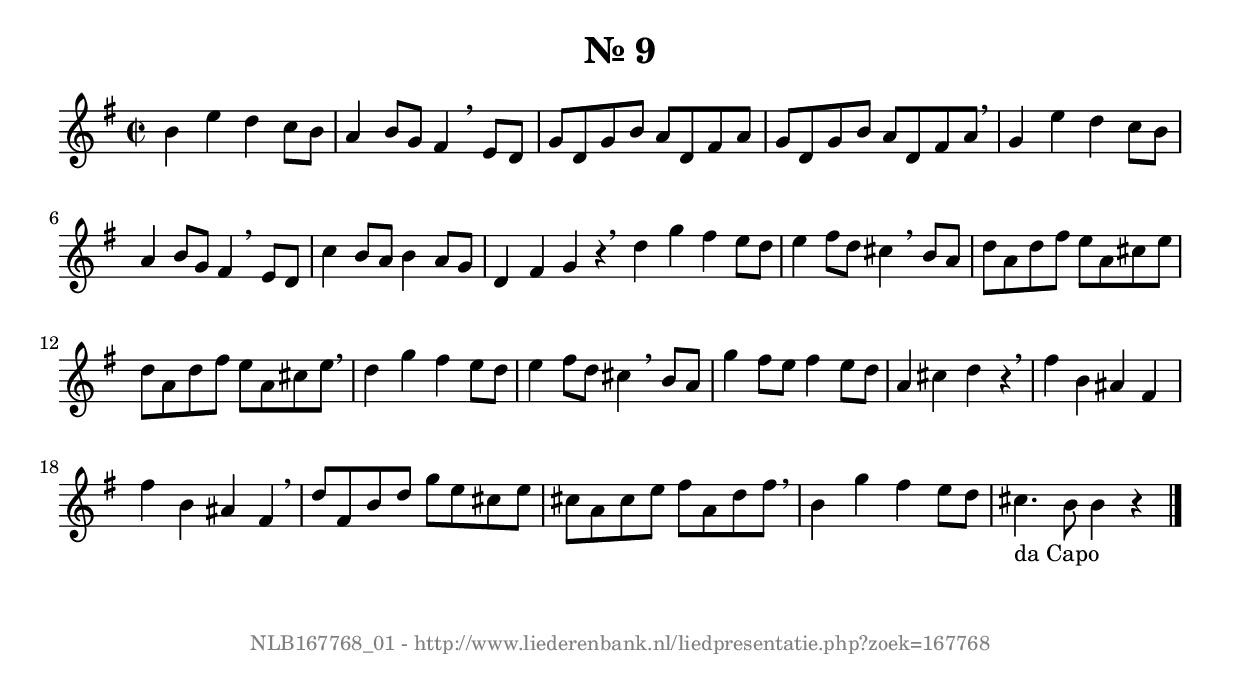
%
% produced by wce2krn 1.64 (7 June 2014)
%
\version"2.16"
#(append! paper-alist '(("long" . (cons (* 210 mm) (* 2000 mm)))))
#(set-default-paper-size "long")
sb = {\breathe}
mBreak = {\breathe }
bBreak = {\breathe }
x = {\once\override NoteHead #'style = #'cross }
gl=\glissando
itime={\override Staff.TimeSignature #'stencil = ##f }
ficta = {\once\set suggestAccidentals = ##t}
fine = {\once\override Score.RehearsalMark #'self-alignment-X = #1 \mark \markup {\italic{Fine}}}
dc = {\once\override Score.RehearsalMark #'self-alignment-X = #1 \mark \markup {\italic{D.C.}}}
dcf = {\once\override Score.RehearsalMark #'self-alignment-X = #1 \mark \markup {\italic{D.C. al Fine}}}
dcc = {\once\override Score.RehearsalMark #'self-alignment-X = #1 \mark \markup {\italic{D.C. al Coda}}}
ds = {\once\override Score.RehearsalMark #'self-alignment-X = #1 \mark \markup {\italic{D.S.}}}
dsf = {\once\override Score.RehearsalMark #'self-alignment-X = #1 \mark \markup {\italic{D.S. al Fine}}}
dsc = {\once\override Score.RehearsalMark #'self-alignment-X = #1 \mark \markup {\italic{D.S. al Coda}}}
pv = {\set Score.repeatCommands = #'((volta "1"))}
sv = {\set Score.repeatCommands = #'((volta "2"))}
tv = {\set Score.repeatCommands = #'((volta "3"))}
qv = {\set Score.repeatCommands = #'((volta "4"))}
xv = {\set Score.repeatCommands = #'((volta #f))}
\header{ tagline = ""
title = "Nr. 9"
}
\score {{
\key g \major
\relative g'
{
\set melismaBusyProperties = #'()
\time 2/2
\tempo 4=120
\override Score.MetronomeMark #'transparent = ##t
\override Score.RehearsalMark #'break-visibility = #(vector #t #t #f)
b4 e d c8 b a4 b8 g fis4 \sb e8 d g d g b a d, fis a g d g b a d, fis a \sb g4 e' d c8 b a4 b8 g fis4 \sb e8 d c'4 b8 a b4 a8 g d4 fis g r4 \bar":|:" \bBreak
d'4 g fis e8 d e4 fis8 d cis4 \sb b8 a d a d fis e a, cis e d a d fis e a, cis e \sb d4 g fis e8 d e4 fis8 d cis4 \sb b8 a g'4 fis8 e fis4 e8 d a4 cis d r4 \sb fis b, ais fis fis' b, ais fis \sb d'8 fis, b d g e cis e cis a cis e fis a, d fis \sb b,4 g'fis e8 d cis4._"da Capo" b8 b4 r4 \bar"|."
 }}
 \midi { }
 \layout {
            indent = 0.0\cm
}
}
\markup { \vspace #0 } \markup { \with-color #grey \fill-line { \center-column { \smaller "NLB167768_01 - http://www.liederenbank.nl/liedpresentatie.php?zoek=167768" } } }
